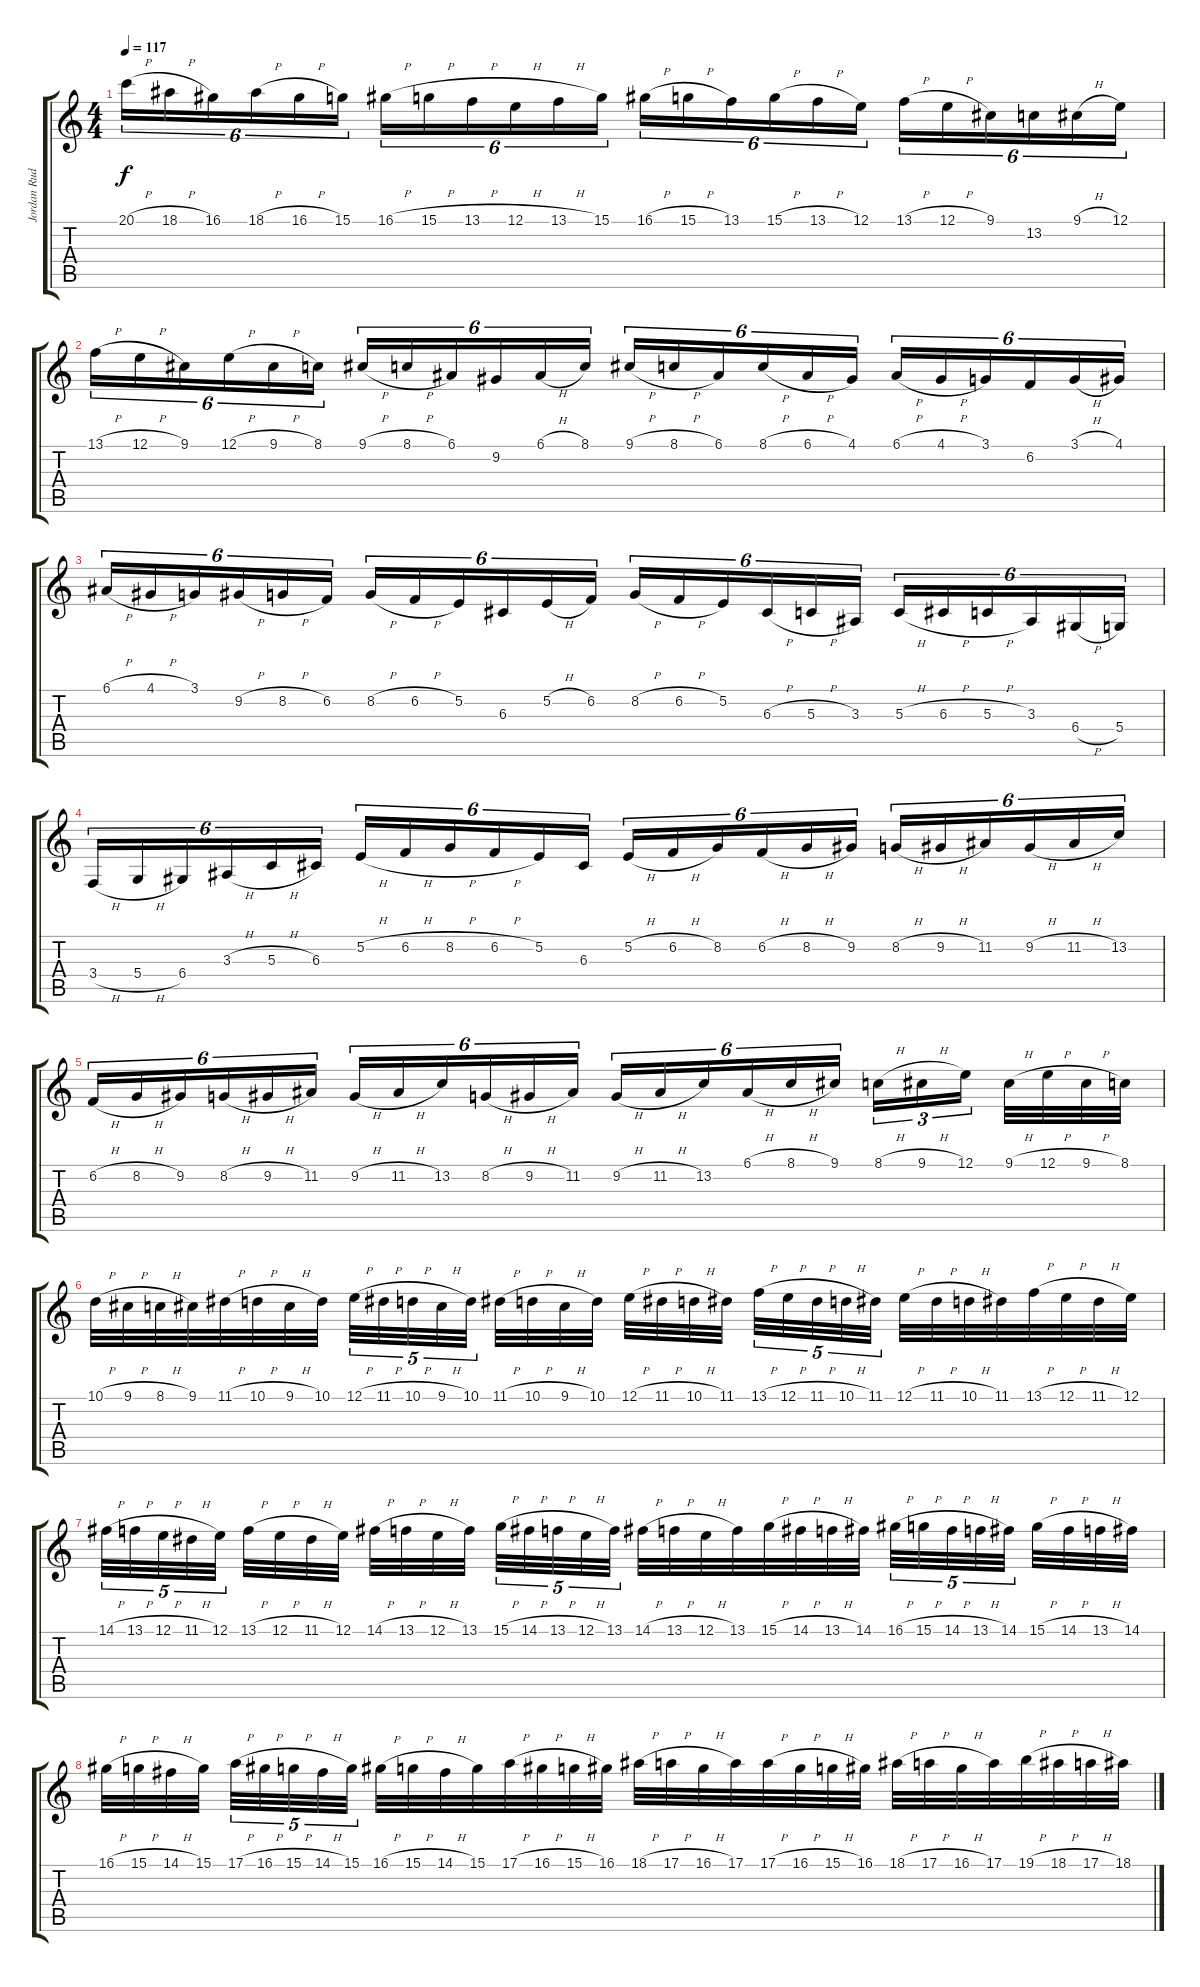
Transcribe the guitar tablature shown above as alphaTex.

\track ("Jordan Rudess" "Jordan Rud") {instrument lead1square}
\staff {score tabs}
\tuning (E4 B3 G3 D3 A2 E2) {hide}
\ts (4 4)
\tempo 117
\clef g2
\ks c
20.1{h}.16{tu (6 4) dy f} 18.1{h}.16{tu (6 4)} 16.1.16{tu (6 4)} 18.1{h}.16{tu (6 4)} 16.1{h}.16{tu (6 4)} 15.1.16{tu (6 4)} 16.1{h}.16{tu (6 4)} 15.1{h}.16{tu (6 4)} 13.1{h}.16{tu (6 4)} 12.1{h}.16{tu (6 4)} 13.1{h}.16{tu (6 4)} 15.1.16{tu (6 4)} 16.1{h}.16{tu (6 4)} 15.1{h}.16{tu (6 4)} 13.1.16{tu (6 4)} 15.1{h}.16{tu (6 4)} 13.1{h}.16{tu (6 4)} 12.1.16{tu (6 4)} 13.1{h}.16{tu (6 4)} 12.1{h}.16{tu (6 4)} 9.1.16{tu (6 4)} 13.2.16{tu (6 4)} 9.1{h}.16{tu (6 4)} 12.1.16{tu (6 4)} |
13.1{h}.16{tu (6 4)} 12.1{h}.16{tu (6 4)} 9.1.16{tu (6 4)} 12.1{h}.16{tu (6 4)} 9.1{h}.16{tu (6 4)} 8.1.16{tu (6 4)} 9.1{h}.16{tu (6 4)} 8.1{h}.16{tu (6 4)} 6.1.16{tu (6 4)} 9.2.16{tu (6 4)} 6.1{h}.16{tu (6 4)} 8.1.16{tu (6 4)} 9.1{h}.16{tu (6 4)} 8.1{h}.16{tu (6 4)} 6.1.16{tu (6 4)} 8.1{h}.16{tu (6 4)} 6.1{h}.16{tu (6 4)} 4.1.16{tu (6 4)} 6.1{h}.16{tu (6 4)} 4.1{h}.16{tu (6 4)} 3.1.16{tu (6 4)} 6.2.16{tu (6 4)} 3.1{h}.16{tu (6 4)} 4.1.16{tu (6 4)} |
6.1{h}.16{tu (6 4)} 4.1{h}.16{tu (6 4)} 3.1.16{tu (6 4)} 9.2{h}.16{tu (6 4)} 8.2{h}.16{tu (6 4)} 6.2.16{tu (6 4)} 8.2{h}.16{tu (6 4)} 6.2{h}.16{tu (6 4)} 5.2.16{tu (6 4)} 6.3.16{tu (6 4)} 5.2{h}.16{tu (6 4)} 6.2.16{tu (6 4)} 8.2{h}.16{tu (6 4)} 6.2{h}.16{tu (6 4)} 5.2.16{tu (6 4)} 6.3{h}.16{tu (6 4)} 5.3{h}.16{tu (6 4)} 3.3.16{tu (6 4)} 5.3{h}.16{tu (6 4)} 6.3{h}.16{tu (6 4)} 5.3{h}.16{tu (6 4)} 3.3.16{tu (6 4)} 6.4{h}.16{tu (6 4)} 5.4.16{tu (6 4)} |
3.4{h}.16{tu (6 4)} 5.4{h}.16{tu (6 4)} 6.4.16{tu (6 4)} 3.3{h}.16{tu (6 4)} 5.3{h}.16{tu (6 4)} 6.3.16{tu (6 4)} 5.2{h}.16{tu (6 4)} 6.2{h}.16{tu (6 4)} 8.2{h}.16{tu (6 4)} 6.2{h}.16{tu (6 4)} 5.2.16{tu (6 4)} 6.3.16{tu (6 4)} 5.2{h}.16{tu (6 4)} 6.2{h}.16{tu (6 4)} 8.2.16{tu (6 4)} 6.2{h}.16{tu (6 4)} 8.2{h}.16{tu (6 4)} 9.2.16{tu (6 4)} 8.2{h}.16{tu (6 4)} 9.2{h}.16{tu (6 4)} 11.2.16{tu (6 4)} 9.2{h}.16{tu (6 4)} 11.2{h}.16{tu (6 4)} 13.2.16{tu (6 4)} |
6.2{h}.16{tu (6 4)} 8.2{h}.16{tu (6 4)} 9.2.16{tu (6 4)} 8.2{h}.16{tu (6 4)} 9.2{h}.16{tu (6 4)} 11.2.16{tu (6 4)} 9.2{h}.16{tu (6 4)} 11.2{h}.16{tu (6 4)} 13.2.16{tu (6 4)} 8.2{h}.16{tu (6 4)} 9.2{h}.16{tu (6 4)} 11.2.16{tu (6 4)} 9.2{h}.16{tu (6 4)} 11.2{h}.16{tu (6 4)} 13.2.16{tu (6 4)} 6.1{h}.16{tu (6 4)} 8.1{h}.16{tu (6 4)} 9.1.16{tu (6 4)} 8.1{h}.16{tu (3 2)} 9.1{h}.16{tu (3 2)} 12.1.16{tu (3 2)} 9.1{h}.32 12.1{h}.32 9.1{h}.32 8.1.32 |
10.1{h}.32 9.1{h}.32 8.1{h}.32 9.1.32 11.1{h}.32 10.1{h}.32 9.1{h}.32 10.1.32 12.1{h}.32{tu (5 4)} 11.1{h}.32{tu (5 4)} 10.1{h}.32{tu (5 4)} 9.1{h}.32{tu (5 4)} 10.1.32{tu (5 4)} 11.1{h}.32 10.1{h}.32 9.1{h}.32 10.1.32 12.1{h}.32 11.1{h}.32 10.1{h}.32 11.1.32 13.1{h}.32{tu (5 4)} 12.1{h}.32{tu (5 4)} 11.1{h}.32{tu (5 4)} 10.1{h}.32{tu (5 4)} 11.1.32{tu (5 4)} 12.1{h}.32 11.1{h}.32 10.1{h}.32 11.1.32 13.1{h}.32 12.1{h}.32 11.1{h}.32 12.1.32 |
14.1{h}.32{tu (5 4)} 13.1{h}.32{tu (5 4)} 12.1{h}.32{tu (5 4)} 11.1{h}.32{tu (5 4)} 12.1.32{tu (5 4)} 13.1{h}.32 12.1{h}.32 11.1{h}.32 12.1.32 14.1{h}.32 13.1{h}.32 12.1{h}.32 13.1.32 15.1{h}.32{tu (5 4)} 14.1{h}.32{tu (5 4)} 13.1{h}.32{tu (5 4)} 12.1{h}.32{tu (5 4)} 13.1.32{tu (5 4)} 14.1{h}.32 13.1{h}.32 12.1{h}.32 13.1.32 15.1{h}.32 14.1{h}.32 13.1{h}.32 14.1.32 16.1{h}.32{tu (5 4)} 15.1{h}.32{tu (5 4)} 14.1{h}.32{tu (5 4)} 13.1{h}.32{tu (5 4)} 14.1.32{tu (5 4)} 15.1{h}.32 14.1{h}.32 13.1{h}.32 14.1.32 |
16.1{h}.32 15.1{h}.32 14.1{h}.32 15.1.32 17.1{h}.32{tu (5 4)} 16.1{h}.32{tu (5 4)} 15.1{h}.32{tu (5 4)} 14.1{h}.32{tu (5 4)} 15.1.32{tu (5 4)} 16.1{h}.32 15.1{h}.32 14.1{h}.32 15.1.32 17.1{h}.32 16.1{h}.32 15.1{h}.32 16.1.32 18.1{h}.32 17.1{h}.32 16.1{h}.32 17.1.32 17.1{h}.32 16.1{h}.32 15.1{h}.32 16.1.32 18.1{h}.32 17.1{h}.32 16.1{h}.32 17.1.32 19.1{h}.32 18.1{h}.32 17.1{h}.32 18.1.32
